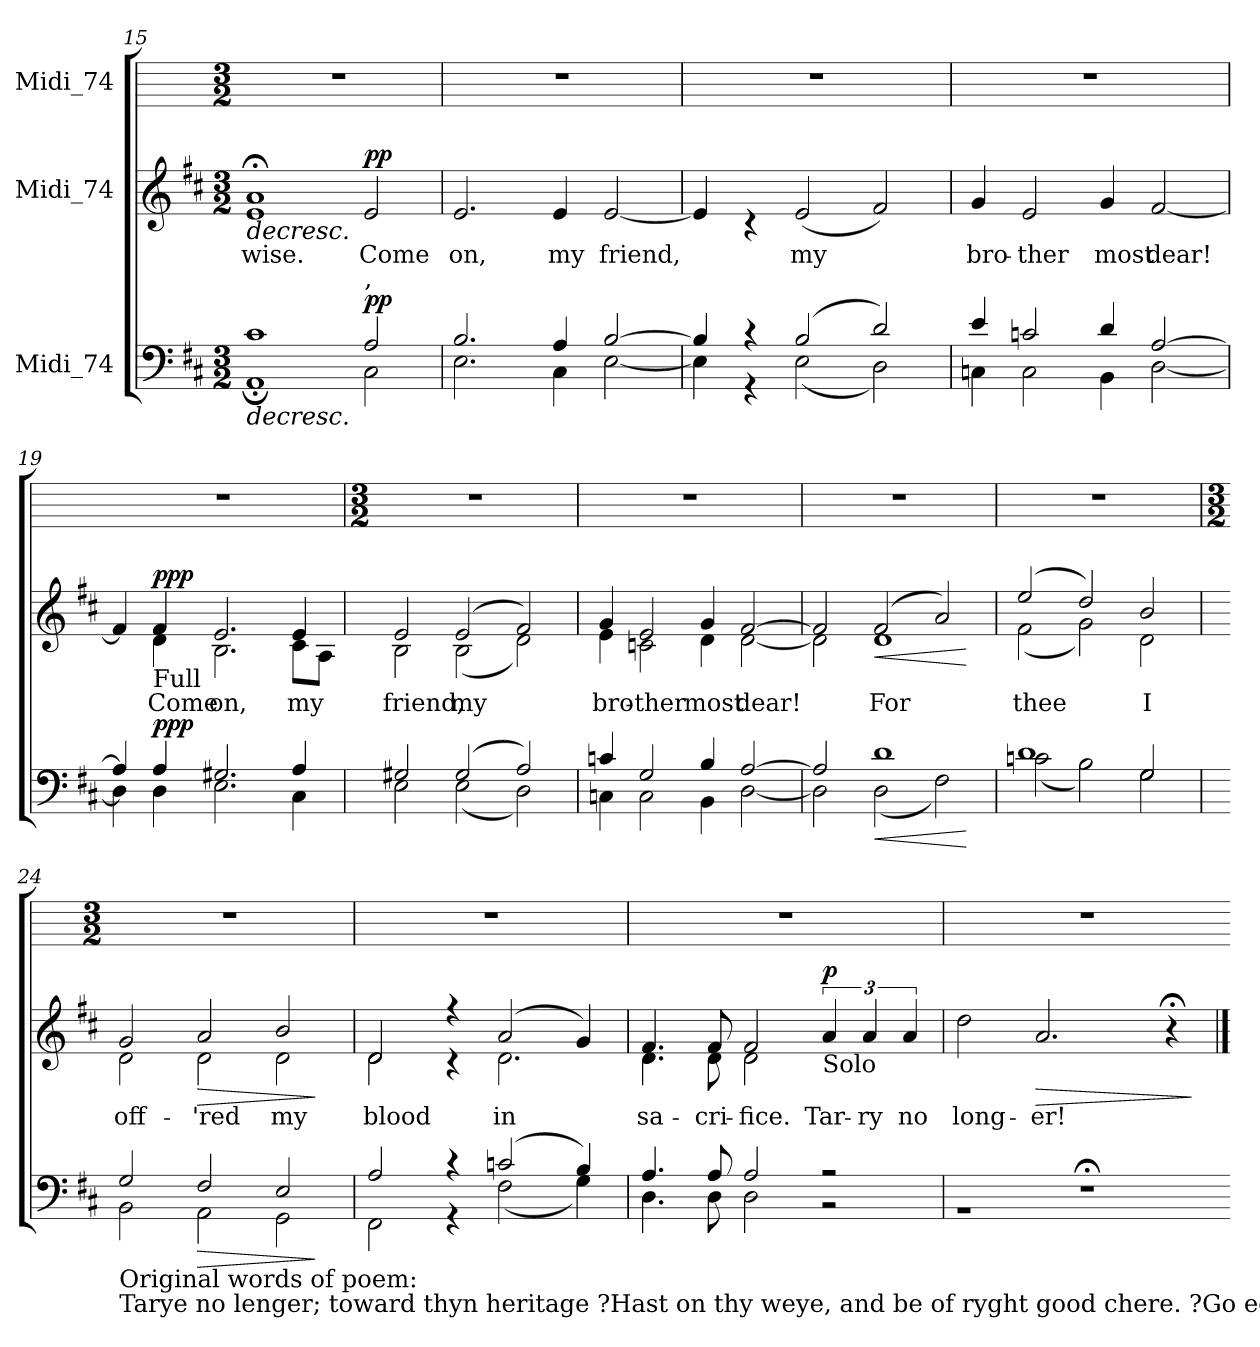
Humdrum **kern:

**kern	**dynam	**kern	**text	**dynam	**kern
*part3	*part3	*part2	*part2	*part2	*part1
*staff3	*staff3	*staff2	*staff2	*staff2	*staff1
*I"Midi_74	*	*I"Midi_74	*	*	*I"Midi_74
!!LO:LB:g=z
*clefF4	*	*clefG2	*	*	*
*k[f#c#]	*	*k[f#c#]	*	*	*
*D:	*	*D:	*	*	*
*M3/2	*	*M3/2	*	*	*M3/2
=15	=15	=15	=15	=15	=15
!	!LO:HP:b	!	!LO:LY:b	!LO:HP:b	!
*^	*	*^	*	*	*
1c#/	1AA;\	>	1a;</	1e\	wise.	>	1.r
!LO:TX:a:t=,	!	!	!	!	!	!	!
!	!	!LO:DY:a	!	!	!LO:LY:b	!LO:DY:a	!
2A/	2C#\	pp	2ryy	2e/	Come	pp	.
*v	*v	*	*	*	*	*	*
*	*	*v	*v	*	*	*
.	]	.	.	]	.
=16	=16	=16	=16	=16	=16
*^	*	*	*	*	*
!	!	!	!	!LO:LY:b	!	!
*	*	*	*^	*	*	*
!	!	!	!	!	!LO:LY:b	!	!
2.B/	2.E\	.	2.e/	2.e/yy	on,	.	1.r
!	!	!	!	!	!LO:LY:b	!	!
4A/	4C#\	.	2.ryy	4e/	my	.	.
!	!	!	!	!	!LO:LY:b	!	!
[2B/	[2E\	.	.	[2e/	friend,	.	.
=17	=17	=17	=17	=17	=17	=17	=17
4B/]	4E\]	.	1.ryy	4e/]	.	.	1.r
4r	4r	.	.	4r	.	.	.
!	!	!	!	!	!LO:LY:b	!	!
(2B/	(<2E\	.	.	(<2e/	my	.	.
2d/)	2D\)	.	.	2f#/)	.	.	.
=18	=18	=18	=18	=18	=18	=18	=18
!	!	!	!	!	!LO:LY:b	!	!
4e/	4Cn\	.	1.ryy	4g/	bro-	.	1.r
!	!	!	!	!	!LO:LY:b	!	!
2cn/	2C\	.	.	2e/	-ther	.	.
!	!	!	!	!	!LO:LY:b	!	!
4d/	4BB\	.	.	4g/	most	.	.
!	!	!	!	!	!LO:LY:b	!	!
[2A/	[2D\	.	.	[2f#/	dear!	.	.
=19	=19	=19	=19	=19	=19	=19	=19
4A/]	4D\]	.	4ryy	4f#/]	.	.	1.r
!	!	!	!LO:TX:b:t=Full	!	!	!	!
!	!	!LO:DY:a	!	!	!LO:LY:b	!LO:DY:a	!
4A/	4D\	ppp	4f#/	4d\	Come	ppp	.
!	!	!	!	!	!LO:LY:b	!	!
2.G#X/	2.E\	.	2.e/	2.B\	on,	.	.
!	!	!	!	!	!LO:LY:b	!	!
4A/	4C#\	.	4e/	8c#\L	my	.	.
.	.	.	.	8A\J	.	.	.
!!LO:LB:g=z
=20	=20	=20	=20	=20	=20	=20	=20
*	*	*	*	*	*	*	*M3/2
!	!	!	!	!	!LO:LY:b	!	!
2G#X/	2E\	.	2e/	2B\	friend,	.	1.r
!	!	!	!	!	!LO:LY:b	!	!
(>2G#/	(<2E\	.	(>2e/	(<2B\	my	.	.
2A/)	2D\)	.	2f#/)	2d\)	.	.	.
=21	=21	=21	=21	=21	=21	=21	=21
!	!	!	!	!	!LO:LY:b	!	!
4cn/	4Cn\	.	4g/	4e\	bro-	.	1.r
!	!	!	!	!	!LO:LY:b	!	!
2G/	2C\	.	2e/	2cn\	-ther	.	.
!	!	!	!	!	!LO:LY:b	!	!
4B/	4BB\	.	4g/	4d\	most	.	.
!	!	!	!	!	!LO:LY:b	!	!
[2A/	[2D\	.	[2f#/	[2d\	dear!	.	.
=22	=22	=22	=22	=22	=22	=22	=22
2A/]	2D\]	.	2f#/]	2d\]	.	.	1.r
!	!	!LO:HP:b	!	!	!LO:LY:b	!LO:HP:b	!
1d/	(<2D\	<	(>2f#/	1d\	For	<	.
.	2F#\)	.	2a/)	.	.	.	.
*v	*v	*	*	*	*	*	*
*	*	*v	*v	*	*	*
.	[	.	.	[	.
=23	=23	=23	=23	=23	=23
*^	*	*	*	*	*
!	!	!	!	!LO:LY:b	!	!
*	*	*	*^	*	*	*
1d/	(<2cn\	.	(>2ee/	(<2f#\	thee	.	1.r
.	2B\)	.	2dd/)	2g\)	.	.	.
!	!	!	!	!	!LO:LY:b	!	!
2G/	2G\	.	2b/	2d\	I	.	.
!!LO:LB:g=z
=24	=24	=24	=24	=24	=24	=24	=24
*	*	*	*	*	*	*	*M3/2
!LO:TX:b:t=Original words of poem&colon;	!	!	!	!	!	!	!
!LO:TX:b:t=Tarye no lenger; toward thyn heritage ?Hast on thy weye, and be of ryght good chere. ?Go eche day onward on thy pylgrymage; ?Thynke howe short tyme thou hast abyden here. ?Thy place is bygged above the sterres clere, ?Noon erthly palys wrought in so statly wyse. ?Come on, my frend, my brother most entere! ?For the I offered my blood in sacryfice.	!	!	!	!	!	!	!
!	!	!	!	!	!LO:LY:b	!	!
2G/	2BB\	.	2g/	2d\	off-	.	1.r
!	!	!LO:HP:b	!	!	!LO:LY:b	!LO:HP:b	!
2F#/	2AA\	>	2a/	2d\	-'red	>	.
!	!	!	!	!	!LO:LY:b	!	!
2E/	2GG\	.	2b/	2d\	my	.	.
*v	*v	*	*	*	*	*	*
*	*	*v	*v	*	*	*
.	]	.	.	]	.
=25	=25	=25	=25	=25	=25
*^	*	*	*	*	*
!	!	!	!	!LO:LY:b	!	!
*	*	*	*^	*	*	*
2A/	2FF#\	.	2d/	2d\	blood	.	1.r
4r	4r	.	4r	4r	.	.	.
!	!	!	!	!	!LO:LY:b	!	!
(>2cn/	(<2F#\	.	(>2a/	2.d\	in	.	.
4B/)	4G\)	.	4g/)	.	.	.	.
=26	=26	=26	=26	=26	=26	=26	=26
!	!	!	!	!	!LO:LY:b	!	!
4.A/	4.D\	.	4.f#/	4.d\	sa-	.	1.r
!	!	!	!	!	!LO:LY:b	!	!
8A/	8D\	.	8f#/	8d\	-cri-	.	.
!	!	!	!	!	!LO:LY:b	!	!
2A/	2D\	.	2f#/	2d\	-fice.	.	.
!	!	!	!LO:TX:b:t=Solo	!	!	!	!
!	!	!	!	!	!LO:LY:b	!LO:DY:a	!
2r	2r	.	6a/	2ryy	Tar-	p	.
!	!	!	!	!	!LO:LY:b	!	!
.	.	.	6a/	.	-ry	.	.
!	!	!	!	!	!LO:LY:b	!	!
.	.	.	6a/	.	no	.	.
=27	=27	=27	=27	=27	=27	=27	=27
!LO:N:vis=1	!LO:N:vis=1	!	!	!	!LO:LY:b	!	!
1.r;<	1.r	.	2dd\	2ryy	long-	.	1.r
!	!	!	!	!	!LO:LY:b	!LO:HP:b	!
.	.	.	2.a/	2ryy	-er!	>	.
.	.	.	.	2ryy	.	.	.
.	.	.	4r;<	.	.	.	.
*v	*v	*	*	*	*	*	*
*	*	*v	*v	*	*	*
.	.	.	.	]	.
==	=	==	=	=	=
*-	*-	*-	*-	*-	*-
